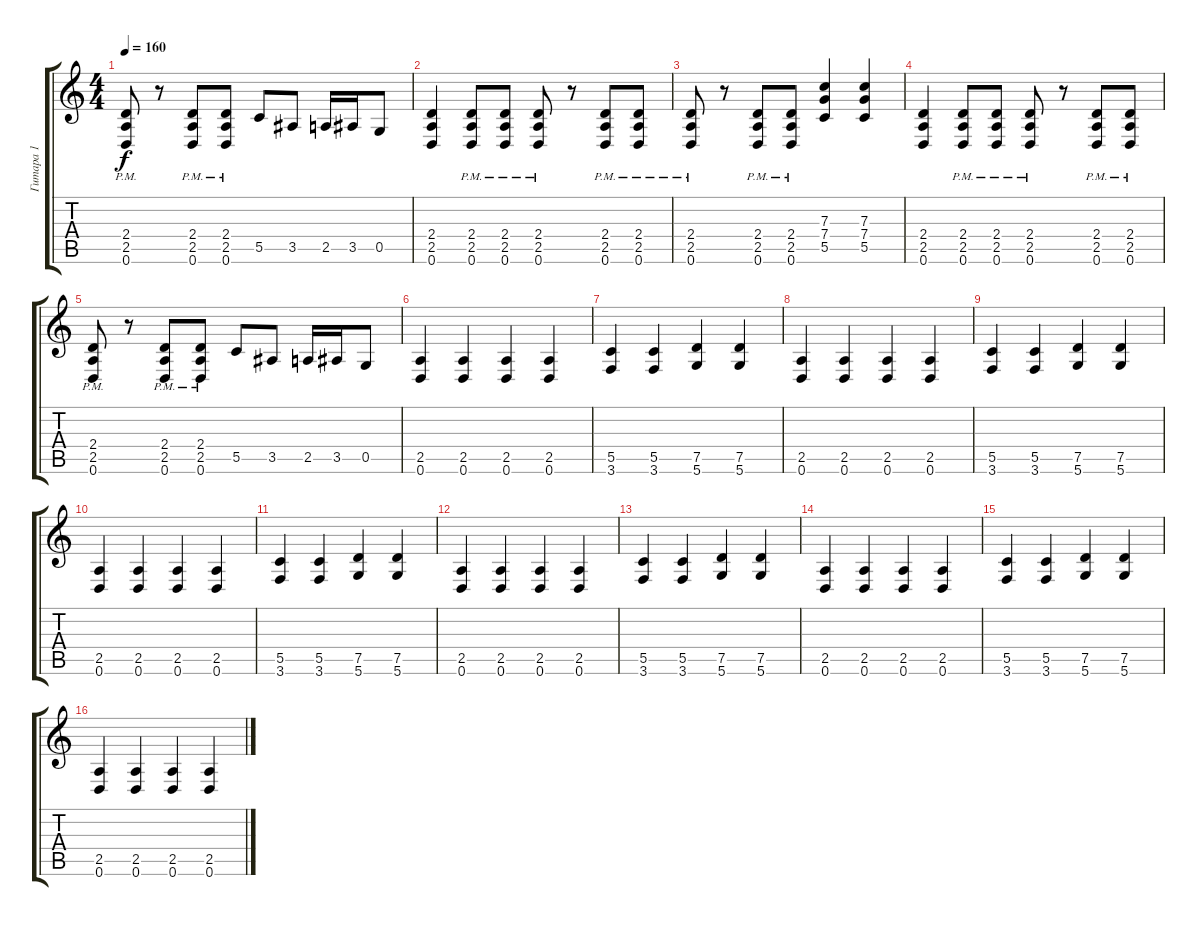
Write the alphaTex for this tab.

\track ("Гитара 1" "Гитара 1") {instrument distortionguitar}
\staff {score tabs}
\tuning (D4 A3 F3 C3 G2 D2) {hide}
\ts (4 4)
\tempo 160
\clef g2
\ks c
(2.4{pm} 2.5{pm} 0.6{pm}).8{dy f} r.8 (2.4{pm} 2.5{pm} 0.6{pm}).8 (2.4{pm} 2.5{pm} 0.6{pm}).8 5.5.8 3.5.8 2.5.16 3.5.16 0.5.8 |
(2.4 2.5 0.6).4 (2.4{pm} 2.5{pm} 0.6{pm}).8 (2.4{pm} 2.5{pm} 0.6{pm}).8 (2.4{pm} 2.5{pm} 0.6{pm}).8 r.8 (2.4{pm} 2.5{pm} 0.6{pm}).8 (2.4{pm} 2.5{pm} 0.6{pm}).8 |
(2.4{pm} 2.5{pm} 0.6{pm}).8 r.8 (2.4{pm} 2.5{pm} 0.6{pm}).8 (2.4{pm} 2.5{pm} 0.6{pm}).8 (7.3 7.4 5.5).4 (7.3 7.4 5.5).4 |
(2.4 2.5 0.6).4 (2.4{pm} 2.5{pm} 0.6{pm}).8 (2.4{pm} 2.5{pm} 0.6{pm}).8 (2.4{pm} 2.5{pm} 0.6{pm}).8 r.8 (2.4{pm} 2.5{pm} 0.6{pm}).8 (2.4{pm} 2.5{pm} 0.6{pm}).8 |
(2.4{pm} 2.5{pm} 0.6{pm}).8 r.8 (2.4{pm} 2.5{pm} 0.6{pm}).8 (2.4{pm} 2.5{pm} 0.6{pm}).8 5.5.8 3.5.8 2.5.16 3.5.16 0.5.8 |
(2.5 0.6).4 (2.5 0.6).4 (2.5 0.6).4 (2.5 0.6).4 |
(5.5 3.6).4 (5.5 3.6).4 (7.5 5.6).4 (7.5 5.6).4 |
(2.5 0.6).4 (2.5 0.6).4 (2.5 0.6).4 (2.5 0.6).4 |
(5.5 3.6).4 (5.5 3.6).4 (7.5 5.6).4 (7.5 5.6).4 |
(2.5 0.6).4 (2.5 0.6).4 (2.5 0.6).4 (2.5 0.6).4 |
(5.5 3.6).4 (5.5 3.6).4 (7.5 5.6).4 (7.5 5.6).4 |
(2.5 0.6).4 (2.5 0.6).4 (2.5 0.6).4 (2.5 0.6).4 |
(5.5 3.6).4 (5.5 3.6).4 (7.5 5.6).4 (7.5 5.6).4 |
(2.5 0.6).4 (2.5 0.6).4 (2.5 0.6).4 (2.5 0.6).4 |
(5.5 3.6).4 (5.5 3.6).4 (7.5 5.6).4 (7.5 5.6).4 |
(2.5 0.6).4 (2.5 0.6).4 (2.5 0.6).4 (2.5 0.6).4
